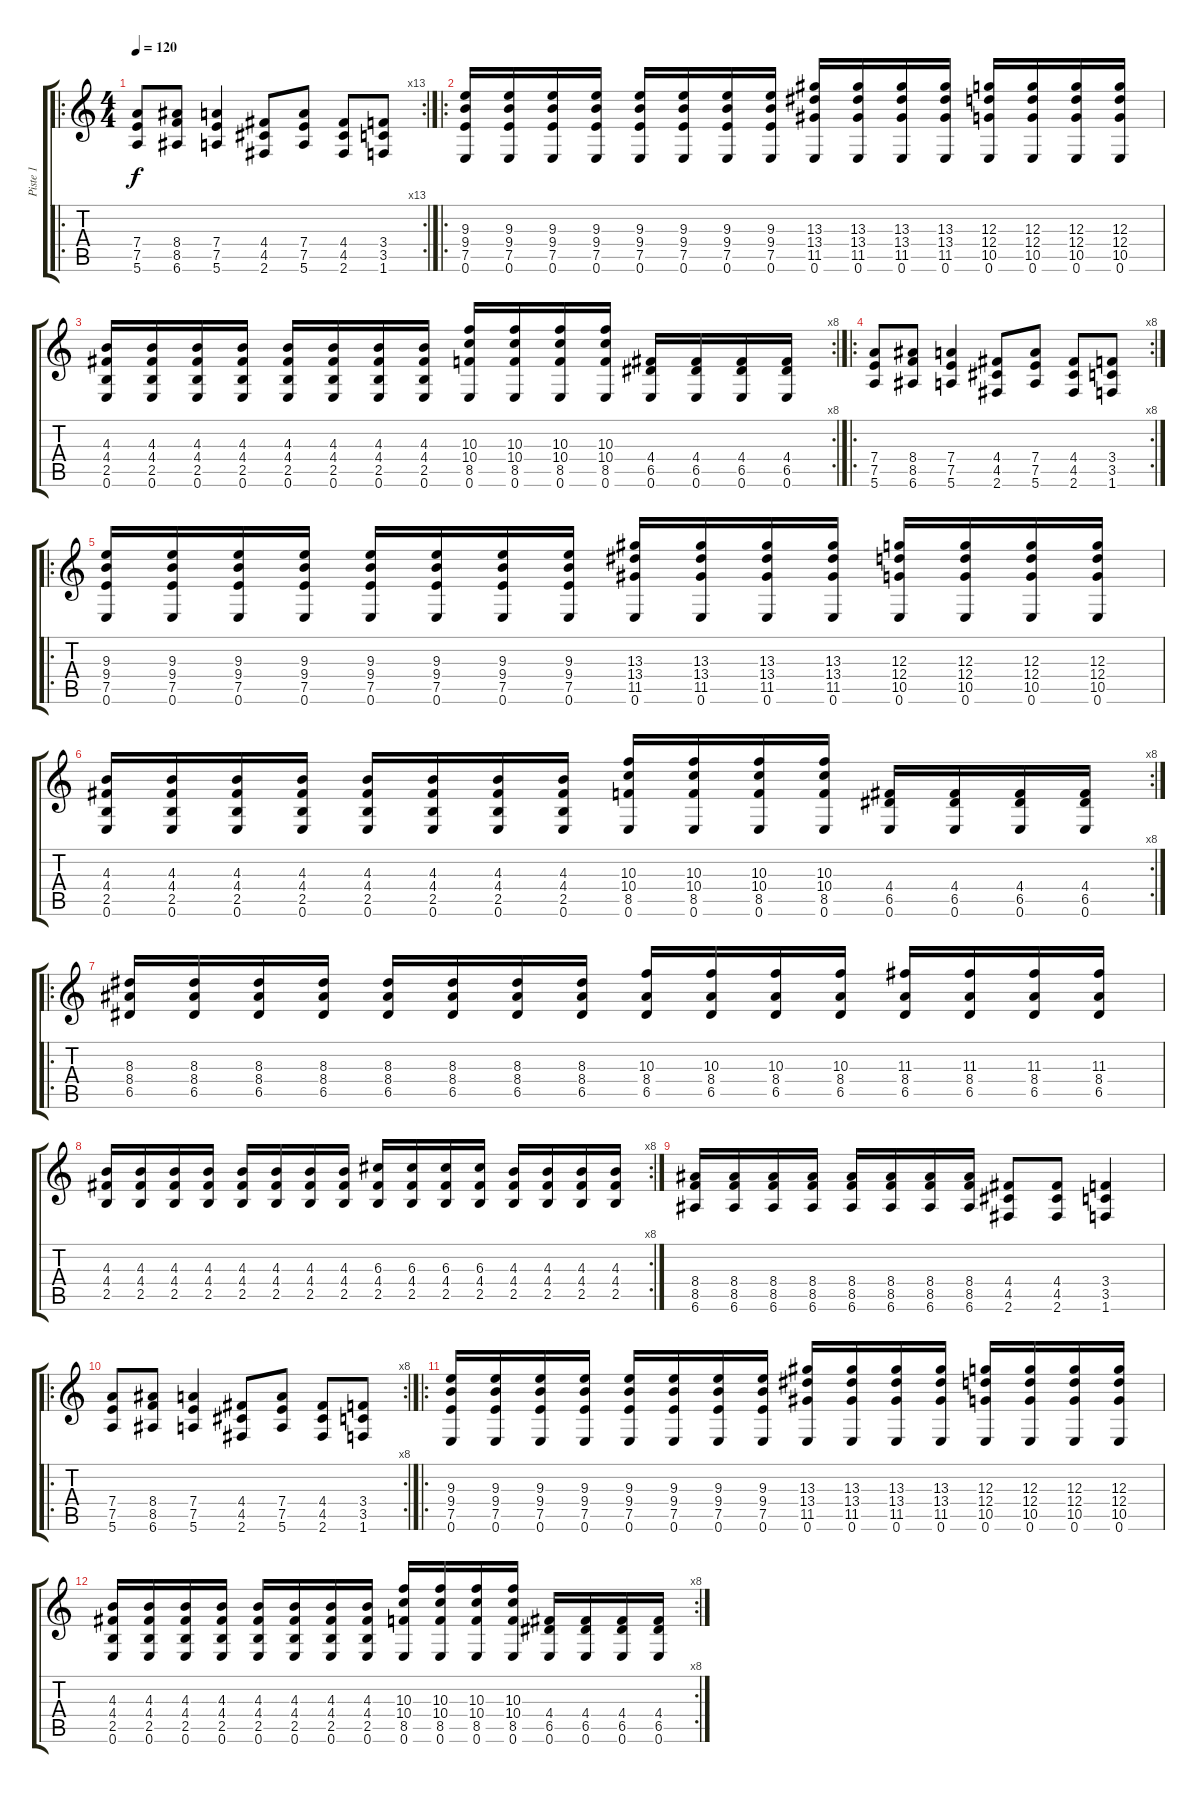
\track ("Piste 1" "Piste 1") {instrument overdrivenguitar}
\staff {score tabs}
\tuning (E4 B3 G3 D3 A2 E2) {hide}
\ro
\rc 13
\ts (4 4)
\tempo 120
\clef g2
\ks c
(7.4 7.5 5.6).8{dy f instrument overdrivenguitar} (8.4 8.5 6.6).8 (7.4 7.5 5.6).4 (4.4 4.5 2.6).8 (7.4 7.5 5.6).8 (4.4 4.5 2.6).8 (3.4 3.5 1.6).8 |
\ro
(9.3 9.4 7.5 0.6).16 (9.3 9.4 7.5 0.6).16 (9.3 9.4 7.5 0.6).16 (9.3 9.4 7.5 0.6).16 (9.3 9.4 7.5 0.6).16 (9.3 9.4 7.5 0.6).16 (9.3 9.4 7.5 0.6).16 (9.3 9.4 7.5 0.6).16 (13.3 13.4 11.5 0.6).16 (13.3 13.4 11.5 0.6).16 (13.3 13.4 11.5 0.6).16 (13.3 13.4 11.5 0.6).16 (12.3 12.4 10.5 0.6).16 (12.3 12.4 10.5 0.6).16 (12.3 12.4 10.5 0.6).16 (12.3 12.4 10.5 0.6).16 |
\rc 8
(4.3 4.4 2.5 0.6).16 (4.3 4.4 2.5 0.6).16 (4.3 4.4 2.5 0.6).16 (4.3 4.4 2.5 0.6).16 (4.3 4.4 2.5 0.6).16 (4.3 4.4 2.5 0.6).16 (4.3 4.4 2.5 0.6).16 (4.3 4.4 2.5 0.6).16 (10.3 10.4 8.5 0.6).16 (10.3 10.4 8.5 0.6).16 (10.3 10.4 8.5 0.6).16 (10.3 10.4 8.5 0.6).16 (4.4 6.5 0.6).16 (4.4 6.5 0.6).16 (4.4 6.5 0.6).16 (4.4 6.5 0.6).16 |
\ro
\rc 8
(7.4 7.5 5.6).8 (8.4 8.5 6.6).8 (7.4 7.5 5.6).4 (4.4 4.5 2.6).8 (7.4 7.5 5.6).8 (4.4 4.5 2.6).8 (3.4 3.5 1.6).8 |
\ro
(9.3 9.4 7.5 0.6).16 (9.3 9.4 7.5 0.6).16 (9.3 9.4 7.5 0.6).16 (9.3 9.4 7.5 0.6).16 (9.3 9.4 7.5 0.6).16 (9.3 9.4 7.5 0.6).16 (9.3 9.4 7.5 0.6).16 (9.3 9.4 7.5 0.6).16 (13.3 13.4 11.5 0.6).16 (13.3 13.4 11.5 0.6).16 (13.3 13.4 11.5 0.6).16 (13.3 13.4 11.5 0.6).16 (12.3 12.4 10.5 0.6).16 (12.3 12.4 10.5 0.6).16 (12.3 12.4 10.5 0.6).16 (12.3 12.4 10.5 0.6).16 |
\rc 8
(4.3 4.4 2.5 0.6).16 (4.3 4.4 2.5 0.6).16 (4.3 4.4 2.5 0.6).16 (4.3 4.4 2.5 0.6).16 (4.3 4.4 2.5 0.6).16 (4.3 4.4 2.5 0.6).16 (4.3 4.4 2.5 0.6).16 (4.3 4.4 2.5 0.6).16 (10.3 10.4 8.5 0.6).16 (10.3 10.4 8.5 0.6).16 (10.3 10.4 8.5 0.6).16 (10.3 10.4 8.5 0.6).16 (4.4 6.5 0.6).16 (4.4 6.5 0.6).16 (4.4 6.5 0.6).16 (4.4 6.5 0.6).16 |
\ro
(8.3 8.4 6.5).16 (8.3 8.4 6.5).16 (8.3 8.4 6.5).16 (8.3 8.4 6.5).16 (8.3 8.4 6.5).16 (8.3 8.4 6.5).16 (8.3 8.4 6.5).16 (8.3 8.4 6.5).16 (10.3 8.4 6.5).16 (10.3 8.4 6.5).16 (10.3 8.4 6.5).16 (10.3 8.4 6.5).16 (11.3 8.4 6.5).16 (11.3 8.4 6.5).16 (11.3 8.4 6.5).16 (11.3 8.4 6.5).16 |
\rc 8
(4.3 4.4 2.5).16 (4.3 4.4 2.5).16 (4.3 4.4 2.5).16 (4.3 4.4 2.5).16 (4.3 4.4 2.5).16 (4.3 4.4 2.5).16 (4.3 4.4 2.5).16 (4.3 4.4 2.5).16 (6.3 4.4 2.5).16 (6.3 4.4 2.5).16 (6.3 4.4 2.5).16 (6.3 4.4 2.5).16 (4.3 4.4 2.5).16 (4.3 4.4 2.5).16 (4.3 4.4 2.5).16 (4.3 4.4 2.5).16 |
(8.4 8.5 6.6).16 (8.4 8.5 6.6).16 (8.4 8.5 6.6).16 (8.4 8.5 6.6).16 (8.4 8.5 6.6).16 (8.4 8.5 6.6).16 (8.4 8.5 6.6).16 (8.4 8.5 6.6).16 (4.4 4.5 2.6).8 (4.4 4.5 2.6).8 (3.4 3.5 1.6).4 |
\ro
\rc 8
(7.4 7.5 5.6).8 (8.4 8.5 6.6).8 (7.4 7.5 5.6).4 (4.4 4.5 2.6).8 (7.4 7.5 5.6).8 (4.4 4.5 2.6).8 (3.4 3.5 1.6).8 |
\ro
(9.3 9.4 7.5 0.6).16 (9.3 9.4 7.5 0.6).16 (9.3 9.4 7.5 0.6).16 (9.3 9.4 7.5 0.6).16 (9.3 9.4 7.5 0.6).16 (9.3 9.4 7.5 0.6).16 (9.3 9.4 7.5 0.6).16 (9.3 9.4 7.5 0.6).16 (13.3 13.4 11.5 0.6).16 (13.3 13.4 11.5 0.6).16 (13.3 13.4 11.5 0.6).16 (13.3 13.4 11.5 0.6).16 (12.3 12.4 10.5 0.6).16 (12.3 12.4 10.5 0.6).16 (12.3 12.4 10.5 0.6).16 (12.3 12.4 10.5 0.6).16 |
\rc 8
(4.3 4.4 2.5 0.6).16 (4.3 4.4 2.5 0.6).16 (4.3 4.4 2.5 0.6).16 (4.3 4.4 2.5 0.6).16 (4.3 4.4 2.5 0.6).16 (4.3 4.4 2.5 0.6).16 (4.3 4.4 2.5 0.6).16 (4.3 4.4 2.5 0.6).16 (10.3 10.4 8.5 0.6).16 (10.3 10.4 8.5 0.6).16 (10.3 10.4 8.5 0.6).16 (10.3 10.4 8.5 0.6).16 (4.4 6.5 0.6).16 (4.4 6.5 0.6).16 (4.4 6.5 0.6).16 (4.4 6.5 0.6).16
